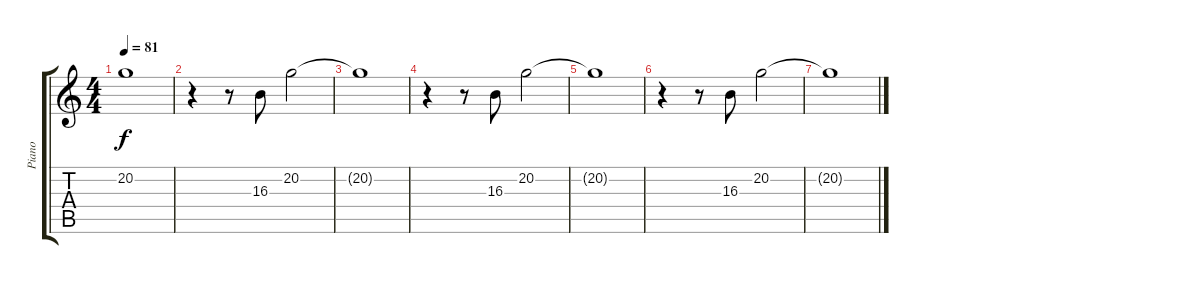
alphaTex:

\track ("Piano" "Piano") {instrument acousticgrandpiano}
\staff {score tabs}
\tuning (E4 B3 G3 D3 A2 E2) {hide}
\ts (4 4)
\tempo 81
\clef g2
\ks c
20.2{t}.1{dy f} |
r.4 r.8 16.3.8 20.2.2 |
20.2{t}.1 |
r.4 r.8 16.3.8 20.2.2 |
20.2{t}.1 |
r.4 r.8 16.3.8 20.2.2 |
20.2{t}.1
